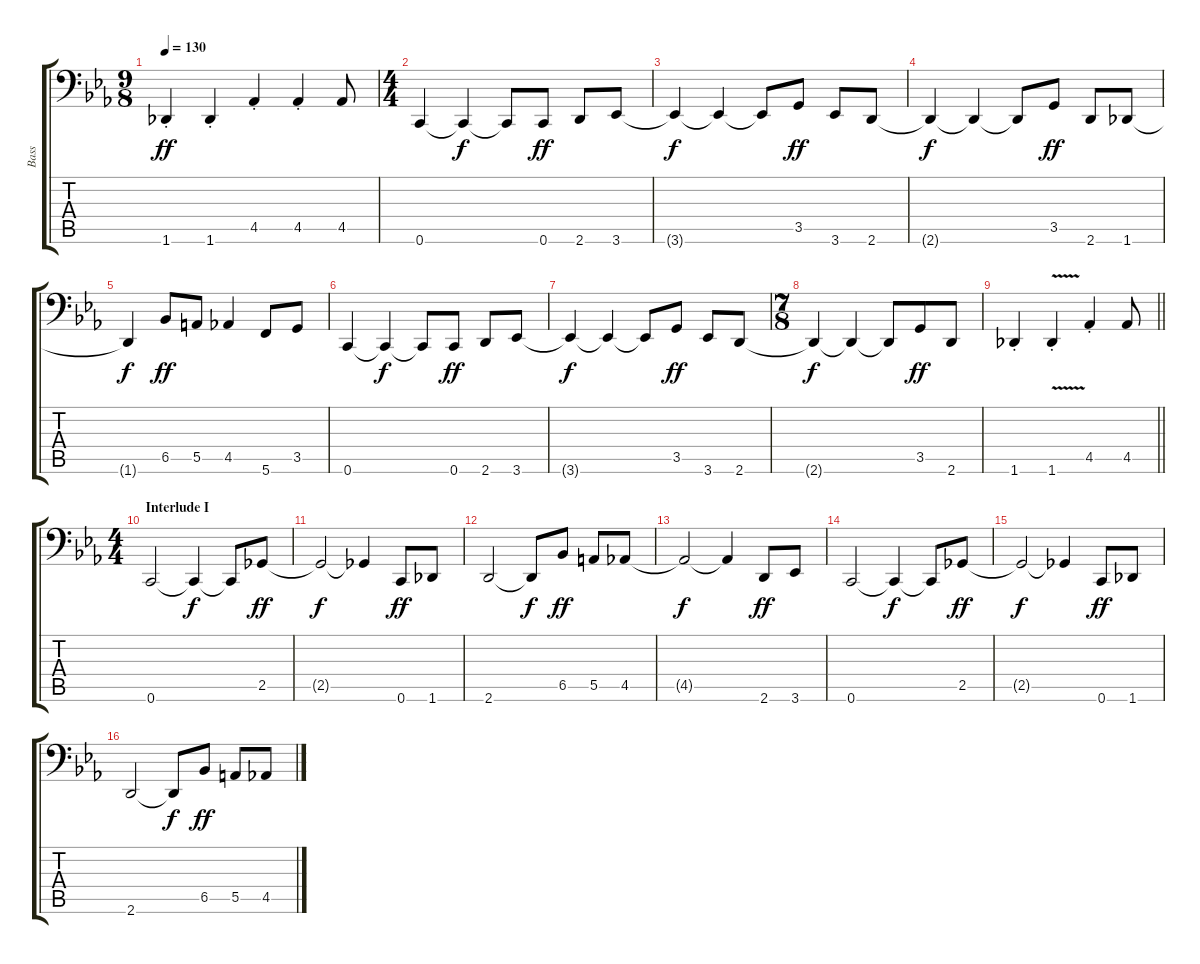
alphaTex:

\track ("Bass" "Bass") {instrument electricbassfinger}
\staff {score tabs}
\tuning (C3 G2 D2 A1 E1 C1) {hide}
\ts (9 8)
\tempo 130
\clef f4
\ks cminor
1.6{st}.4{dy ff} 1.6{st}.4 4.5{st}.4 4.5{st}.4 4.5.8 |
\ts (4 4)
0.6.4 0.6{t}.4{dy f} 0.6{t}.8 0.6.8{dy ff} 2.6.8 3.6.8 |
3.6{t}.4{dy f} 3.6{t}.4 3.6{t}.8 3.5.8{dy ff} 3.6.8 2.6.8 |
2.6{t}.4{dy f} 2.6{t}.4 2.6{t}.8 3.5.8{dy ff} 2.6.8 1.6.8 |
1.6{t}.4{dy f} 6.5.8{dy ff} 5.5.8 4.5.4 5.6.8 3.5.8 |
0.6.4 0.6{t}.4{dy f} 0.6{t}.8 0.6.8{dy ff} 2.6.8 3.6.8 |
3.6{t}.4{dy f} 3.6{t}.4 3.6{t}.8 3.5.8{dy ff} 3.6.8 2.6.8 |
\ts (7 8)
2.6{t}.4{dy f} 2.6{t}.4 2.6{t}.8 3.5.8{dy ff} 2.6.8 |
\barLineRight lightlight
1.6{st}.4 1.6{v st}.4 4.5{st}.4 4.5.8 |
\ts (4 4)
\section ("" "Interlude I")
0.6.2 0.6{t}.4{dy f} 0.6{t}.8 2.5.8{dy ff} |
2.5{t}.2{dy f} 2.5{t}.4 0.6.8{dy ff} 1.6.8 |
2.6.2 2.6{t}.8{dy f} 6.5.8{dy ff} 5.5.8 4.5.8 |
4.5{t}.2{dy f} 4.5{t}.4 2.6.8{dy ff} 3.6.8 |
0.6.2 0.6{t}.4{dy f} 0.6{t}.8 2.5.8{dy ff} |
2.5{t}.2{dy f} 2.5{t}.4 0.6.8{dy ff} 1.6.8 |
2.6.2 2.6{t}.8{dy f} 6.5.8{dy ff} 5.5.8 4.5.8
